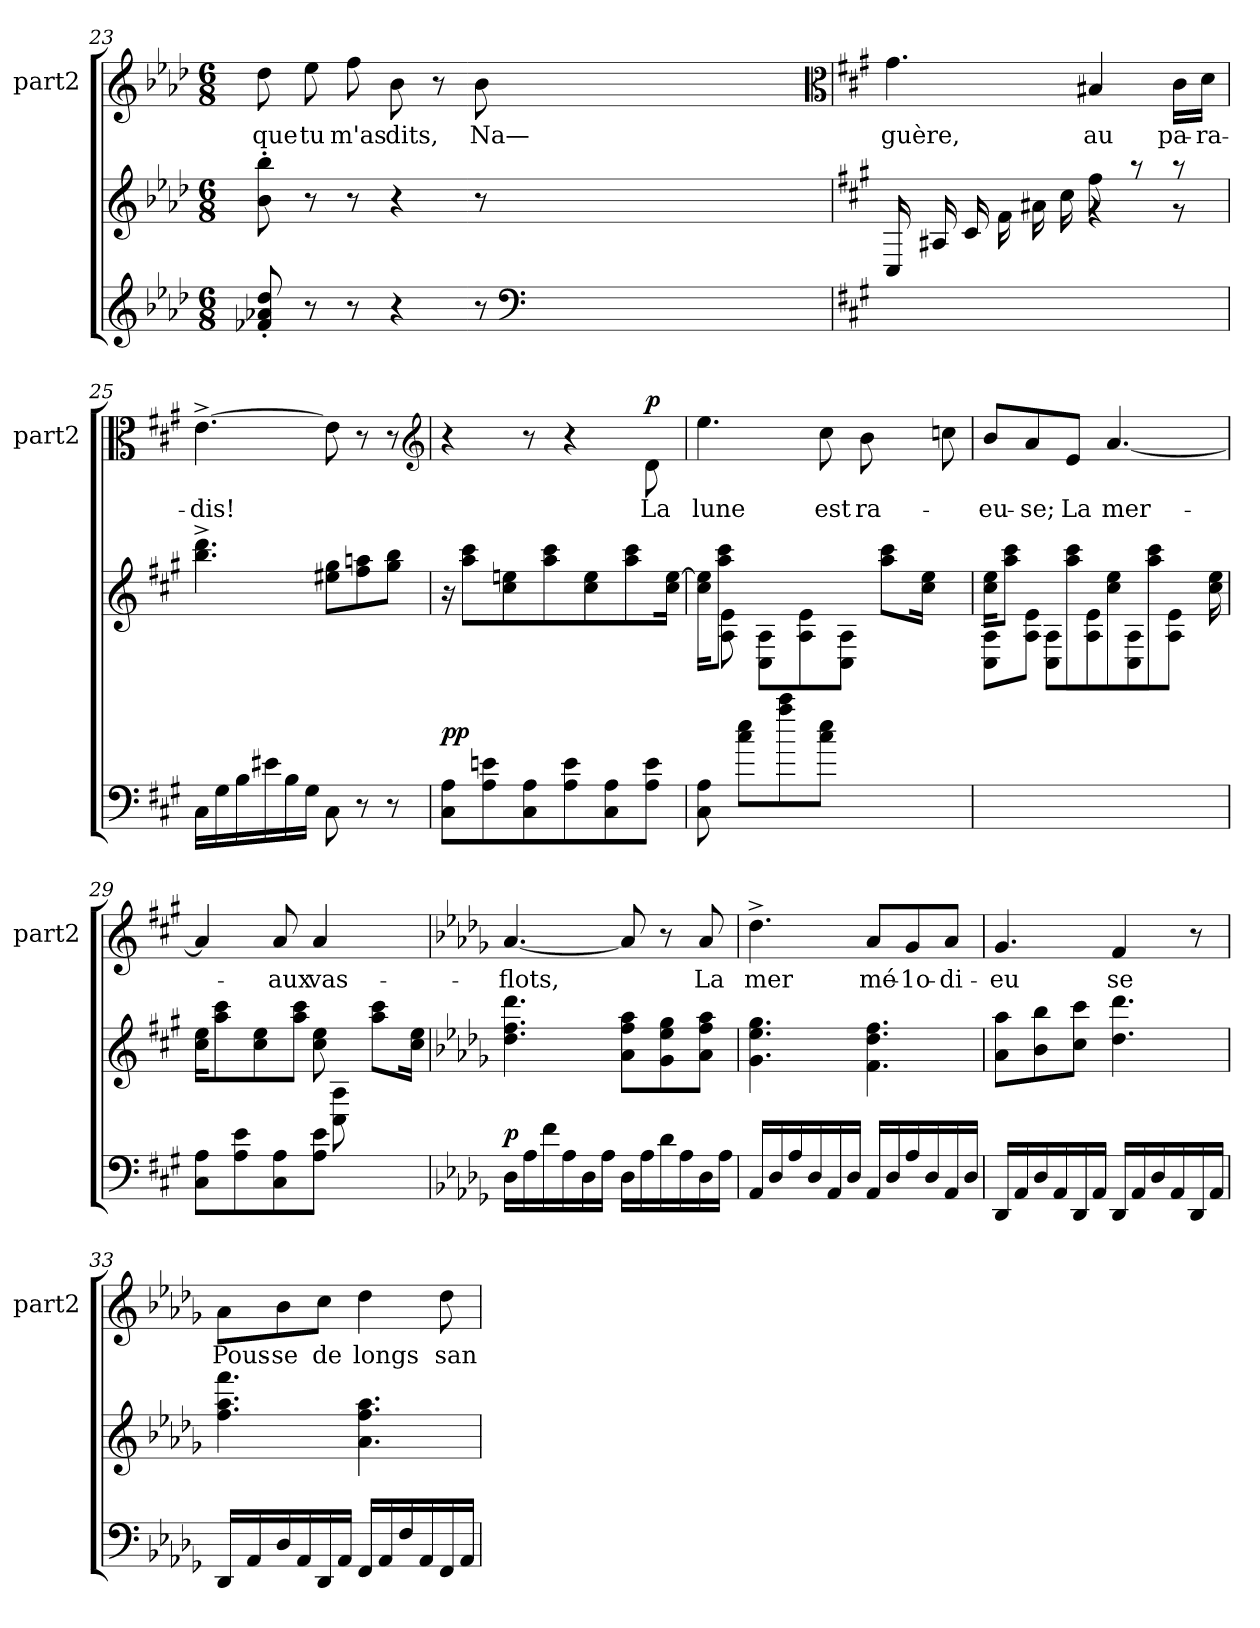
**kern	**dynam	**kern	**kern	**text	**dynam
*part3	*part3	*part2	*part1	*part1	*part1
*staff3	*staff3	*staff2	*staff1	*staff1	*staff1
*	*	*	*I"part2	*	*
*	*	*	*I'part2	*	*
!!LO:LB:g=z
*clefG2	*	*clefG2	*clefG2	*	*
*k[b-e-a-d-]	*	*k[b-e-a-d-]	*k[b-e-a-d-]	*	*
*M6/8	*	*M6/8	*M6/8	*	*
=23	=23	=23	=23	=23	=23
8f-Xi'</ 8dd-i'</ 8a-Xi'</	.	8b-j'>\ 8bb-j'>\	8dd-j\	que	.
8r	.	8r	8ee-j\	tu	.
8r	.	8r	8ffj\	m'as	.
4r	.	4r	8b-j\	dits,	.
.	.	.	8r	.	.
8r	.	8r	8b-j\	Na—	.
*clefF4	*	*	*	*	*
1ryy	.	1ryy	1ryy	.	.
2ryy	.	2ryy	2ryy	.	.
8.ryy	.	8.ryy	8.ryy	.	.
*	*	*	*clefC3	*	*
=24	=24	=24	=24	=24	=24
*k[f#c#g#]	*	*k[f#c#g#]	*k[f#c#g#]	*	*
*	*	*^	*	*	*
2.ryy	.	16C#j/	16ryy	4.g#j\	guère,	.
.	.	16A#Xj/	16ryy	.	.	.
.	.	16c#j/	16ryy	.	.	.
.	.	16f#j\	16ryy	.	.	.
.	.	16a#Xj\	16ryy	.	.	.
.	.	16cc#j\	16ryy	.	.	.
.	.	8ff#j\	4r	4B#Xj/	au	.
.	.	8r	.	.	.	.
.	.	8r	8r	16c#j\LL	pa-	.
.	.	.	.	16dj\JJ	ra-	.
*	*	*v	*v	*	*	*
=25	=25	=25	=25	=25	=25
16C#i\LL	.	4.dddj^>\ 4.bbj^>\	[4.e^>j\	dis!	.
16G#i\	.	.	.	.	.
16Bi\	.	.	.	.	.
16e#Xi\	.	.	.	.	.
16Bi\	.	.	.	.	.
16G#i\JJ	.	.	.	.	.
8C#i\	.	8ee#Xj\ 8gg#j\L	8ej\]	.	.
8r	.	8ff#j\ 8aanj\	8r	.	.
8r	.	8gg#j\ 8bbj\J	8r	.	.
*	*	*	*clefG2	*	*
!!LO:PB:g=z
=26	=26	=26	=26	=26	=26
!	!LO:DY:a	!	!	!	!
8C#i\ 8Ai\L	pp	16r	4r	.	.
.	.	8aaj\ 8ccc#j\L	.	.	.
8Ai\ 8eni\	.	.	.	.	.
.	.	8cc#j\ 8eenj\	.	.	.
8C#i\ 8Ai\	.	.	8r	.	.
.	.	8aaj\ 8ccc#j\	.	.	.
8Ai\ 8ei\	.	.	4r	.	.
.	.	8cc#j\ 8eej\	.	.	.
8C#i\ 8Ai\	.	.	.	.	.
.	.	8ccc#j\ 8aaj\	.	.	.
!	!	!	!	!	!LO:DY:a
8Ai\ 8ei\J	.	.	8dj\	La	p
.	.	16cc#j\ [16eej\Jk	.	.	.
=27	=27	=27	=27	=27	=27
*^	*	*^	*	*	*
8C#i\ 8Ai\	2.ryy	.	16cc#j\ 16eej]\KL	16ryy	4.eej\	lune	.
.	.	.	8aaj\ 8ccc#j\J	8AZ\ 8eZ\	.	.	.
8cc#i\ 8eei\L	.	.	.	.	.	.	.
.	.	.	8C#j\ 8Aj\L	2ryy	.	.	.
8aai\ 8ccc#i\	.	.	.	.	.	.	.
.	.	.	8Aj\ 8ej\	.	.	.	.
8cc#i\ 8eei\J	.	.	.	.	8cc#j\	est	.
.	.	.	8C#j\ 8Aj\J	.	.	.	.
4ryy	.	.	.	.	8bj\	ra-	.
.	.	.	8aaj\ 8ccc#j\L	.	.	.	.
.	.	.	.	.	8ryy	.	.
.	.	.	16cc#j\ 16eej\Jk	16ryy	.	.	.
8ryy	8ryy	.	8ryy	8ryy	8ccV\	.	.
*v	*v	*	*	*	*	*	*
=28	=28	=28	=28	=28	=28	=28
*	*	*	*^	*	*	*
2.ryy	.	8C#i\ 8Ai\L	16ryy	16cc#j\ 16eej\KL	8bj/L	eu-	.
.	.	.	16ryy	8aaj\ 8ccc#j\J	.	.	.
.	.	8Ai\ 8ei\J	8cc#Z\ 8eeZ\J	.	8aj/	se;	.
.	.	.	.	8C#j\ 8Aj\L	.	.	.
.	.	8aai\ 8ccc#i\L	2ryy	.	8ej/J	La	.
.	.	.	.	8Aj\ 8ej\	.	.	.
.	.	8cc#i\ 8eei\	.	.	[4.aj/	mer-	.
.	.	.	.	8C#j\ 8Aj\	.	.	.
.	.	8aai\ 8ccc#i\J	.	.	.	.	.
.	.	.	.	8Aj\ 8ej\J	.	.	.
.	.	8ryy	.	.	.	.	.
.	.	.	.	16eej\ 16cc#j\	.	.	.
*	*	*	*v	*v	*	*	*
=29	=29	=29	=29	=29	=29	=29
8C#i\ 8Ai\L	.	16cc#j\ 16eej\KL	16ryy	4aj/]	.	.
.	.	8aaj\ 8ccc#j\	16ryy	.	.	.
8Ai\ 8ei\	.	.	16ryy	.	.	.
.	.	8cc#j\ 8eej\	16ryy	.	.	.
8C#i\ 8Ai\	.	.	16ryy	8aj/	aux	.
.	.	8ccc#j\ 8aaj\J	16ryy	.	.	.
8Ai\ 8ei\J	.	.	8cc#Z\ 8eeZ\	4aj/	vas-	.
.	.	8C#j\ 8Aj\	.	.	.	.
4ryy	.	.	4ryy	.	.	.
.	.	8aaj\ 8ccc#j\L	.	.	.	.
.	.	.	.	8ryy	.	.
.	.	16cc#j\ 16eej\Jk	.	.	.	.
*	*	*v	*v	*	*	*
!!LO:LB:g=z
=30	=30	=30	=30	=30	=30
*k[b-e-a-d-g-]	*	*k[b-e-a-d-g-]	*k[b-e-a-d-g-]	*	*
!	!LO:DY:a	!	!	!	!
16D-i\LL	p	4.dd-j\ 4.ffj\ 4.ddd-j\	[4.a-j/	flots,	.
16A-i\	.	.	.	.	.
16fi\	.	.	.	.	.
16A-i\	.	.	.	.	.
16D-i\	.	.	.	.	.
16A-i\JJ	.	.	.	.	.
16D-i\LL	.	8a-j\ 8ffj\ 8aa-j\L	8a-j/]	.	.
16A-i\	.	.	.	.	.
16d-i\	.	8g-j\ 8gg-j\ 8ee-j\	8r	.	.
16A-i\	.	.	.	.	.
16D-i\	.	8a-j\ 8ffj\ 8aa-j\J	8a-j/	La	.
16A-i\JJ	.	.	.	.	.
=31	=31	=31	=31	=31	=31
16AA-i/LL	.	4.g-j\ 4.ee-j\ 4.gg-j\	4.dd-^>j\	mer	.
16D-i/	.	.	.	.	.
16A-i/	.	.	.	.	.
16D-i/	.	.	.	.	.
16AA-i/	.	.	.	.	.
16D-i/JJ	.	.	.	.	.
16AA-i/LL	.	4.fj\ 4.dd-j\ 4.ffj\	8a-j/L	mé-	.
16D-i/	.	.	.	.	.
16A-i/	.	.	8g-j/	1o-	.
16D-i/	.	.	.	.	.
16AA-i/	.	.	8a-j/J	di-	.
16D-i/JJ	.	.	.	.	.
=32	=32	=32	=32	=32	=32
16DD-i/LL	.	8a-j\ 8aa-j\L	4.g-j/	eu	.
16AA-i/	.	.	.	.	.
16D-i/	.	8b-j\ 8bb-j\	.	.	.
16AA-i/	.	.	.	.	.
16DD-i/	.	8ccj\ 8cccj\J	.	.	.
16AA-i/JJ	.	.	.	.	.
16DD-i/LL	.	4.dd-j\ 4.ddd-j\	4fj/	se	.
16AA-i/	.	.	.	.	.
16D-i/	.	.	.	.	.
16AA-i/	.	.	.	.	.
16DD-i/	.	.	8r	.	.
16AA-i/JJ	.	.	.	.	.
!!LO:LB:g=z
=33	=33	=33	=33	=33	=33
16DD-i/LL	.	4.ffj\ 4.aa-j\ 4.fffj\	8a-j\L	Pous-	.
16AA-i/	.	.	.	.	.
16D-i/	.	.	8b-j\	se	.
16AA-i/	.	.	.	.	.
16DD-i/	.	.	8ccj\J	de	.
16AA-i/JJ	.	.	.	.	.
16FFi/LL	.	4.a-j\ 4.ffj\ 4.aa-j\	4dd-j\	longs	.
16AA-i/	.	.	.	.	.
16Fi/	.	.	.	.	.
16AA-i/	.	.	.	.	.
16FFi/	.	.	8dd-j\	san-	.
16AA-i/JJ	.	.	.	.	.
=	=	=	=	=	=
*-	*-	*-	*-	*-	*-
